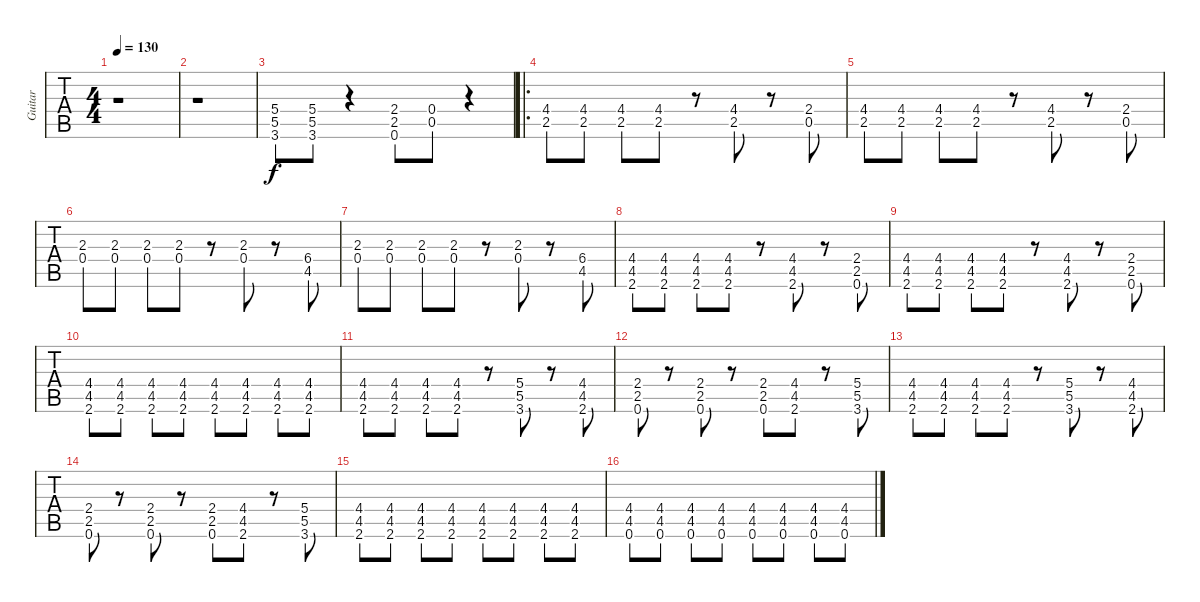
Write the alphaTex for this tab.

\track ("Guitar" "Guitar") {instrument overdrivenguitar}
\staff {tabs}
\tuning (D4 A3 F3 C3 G2 D2) {hide}
\ts (4 4)
\tempo 130
\clef g2
\ks c
r.1{dy f} |
r.1 |
(5.4 5.5 3.6).8 (5.4 5.5 3.6).8 r.4 (2.4 2.5 0.6).8 (0.4 0.5).8 r.4 |
\ro
(4.4 2.5).8 (4.4 2.5).8 (4.4 2.5).8 (4.4 2.5).8 r.8 (4.4 2.5).8 r.8 (2.4 0.5).8 |
(4.4 2.5).8 (4.4 2.5).8 (4.4 2.5).8 (4.4 2.5).8 r.8 (4.4 2.5).8 r.8 (2.4 0.5).8 |
(2.3 0.4).8 (2.3 0.4).8 (2.3 0.4).8 (2.3 0.4).8 r.8 (2.3 0.4).8 r.8 (6.4 4.5).8 |
(2.3 0.4).8 (2.3 0.4).8 (2.3 0.4).8 (2.3 0.4).8 r.8 (2.3 0.4).8 r.8 (6.4 4.5).8 |
(4.4 4.5 2.6).8 (4.4 4.5 2.6).8 (4.4 4.5 2.6).8 (4.4 4.5 2.6).8 r.8 (4.4 4.5 2.6).8 r.8 (2.4 2.5 0.6).8 |
(4.4 4.5 2.6).8 (4.4 4.5 2.6).8 (4.4 4.5 2.6).8 (4.4 4.5 2.6).8 r.8 (4.4 4.5 2.6).8 r.8 (2.4 2.5 0.6).8 |
(4.4 4.5 2.6).8 (4.4 4.5 2.6).8 (4.4 4.5 2.6).8 (4.4 4.5 2.6).8 (4.4 4.5 2.6).8 (4.4 4.5 2.6).8 (4.4 4.5 2.6).8 (4.4 4.5 2.6).8 |
(4.4 4.5 2.6).8 (4.4 4.5 2.6).8 (4.4 4.5 2.6).8 (4.4 4.5 2.6).8 r.8 (5.4 5.5 3.6).8 r.8 (4.4 4.5 2.6).8 |
(2.4 2.5 0.6).8 r.8 (2.4 2.5 0.6).8 r.8 (2.4 2.5 0.6).8 (4.4 4.5 2.6).8 r.8 (5.4 5.5 3.6).8 |
(4.4 4.5 2.6).8 (4.4 4.5 2.6).8 (4.4 4.5 2.6).8 (4.4 4.5 2.6).8 r.8 (5.4 5.5 3.6).8 r.8 (4.4 4.5 2.6).8 |
(2.4 2.5 0.6).8 r.8 (2.4 2.5 0.6).8 r.8 (2.4 2.5 0.6).8 (4.4 4.5 2.6).8 r.8 (5.4 5.5 3.6).8 |
(4.4 4.5 2.6).8 (4.4 4.5 2.6).8 (4.4 4.5 2.6).8 (4.4 4.5 2.6).8 (4.4 4.5 2.6).8 (4.4 4.5 2.6).8 (4.4 4.5 2.6).8 (4.4 4.5 2.6).8 |
(4.4 4.5 0.6).8 (4.4 4.5 0.6).8 (4.4 4.5 0.6).8 (4.4 4.5 0.6).8 (4.4 4.5 0.6).8 (4.4 4.5 0.6).8 (4.4 4.5 0.6).8 (4.4 4.5 0.6).8
